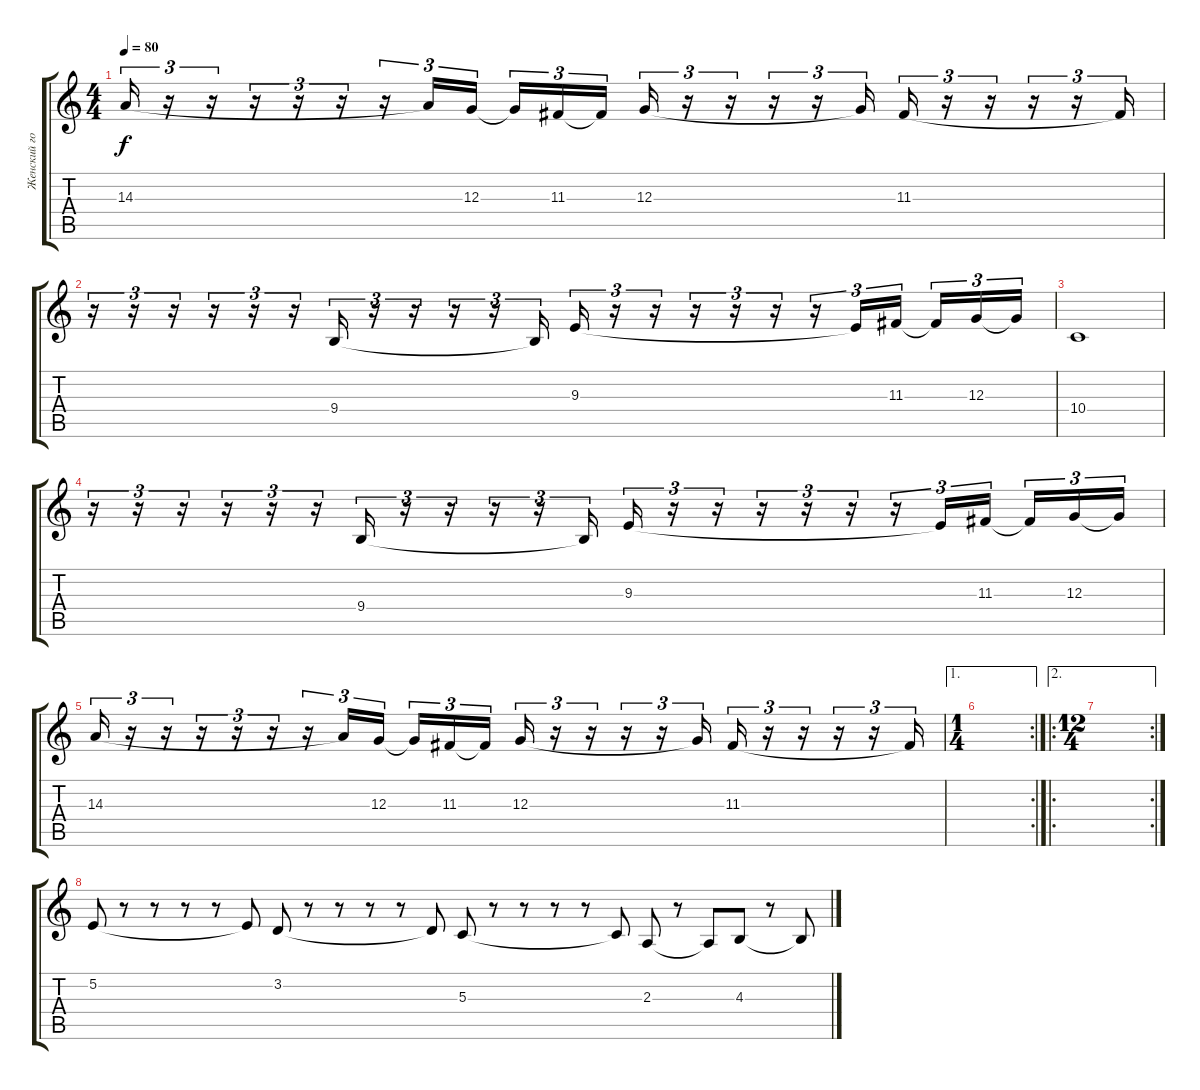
\track ("Женский голос" "Женский го") {instrument choiraahs}
\staff {score tabs}
\tuning (E4 B3 G3 D3 A2 E2) {hide}
\ts (4 4)
\tempo 80
\clef g2
\ks c
14.3.16{tu (3 2) dy f} r.16{tu (3 2)} r.16{tu (3 2)} r.16{tu (3 2)} r.16{tu (3 2)} r.16{tu (3 2)} r.16{tu (3 2)} 14.3{t}.16{tu (3 2)} 12.3.16{tu (3 2)} 12.3{t}.16{tu (3 2)} 11.3.16{tu (3 2)} 11.3{t}.16{tu (3 2)} 12.3.16{tu (3 2)} r.16{tu (3 2)} r.16{tu (3 2)} r.16{tu (3 2)} r.16{tu (3 2)} 12.3{t}.16{tu (3 2)} 11.3.16{tu (3 2)} r.16{tu (3 2)} r.16{tu (3 2)} r.16{tu (3 2)} r.16{tu (3 2)} 11.3{t}.16{tu (3 2)} |
r.16{tu (3 2)} r.16{tu (3 2)} r.16{tu (3 2)} r.16{tu (3 2)} r.16{tu (3 2)} r.16{tu (3 2)} 9.4.16{tu (3 2)} r.16{tu (3 2)} r.16{tu (3 2)} r.16{tu (3 2)} r.16{tu (3 2)} 9.4{t}.16{tu (3 2)} 9.3.16{tu (3 2)} r.16{tu (3 2)} r.16{tu (3 2)} r.16{tu (3 2)} r.16{tu (3 2)} r.16{tu (3 2)} r.16{tu (3 2)} 9.3{t}.16{tu (3 2)} 11.3.16{tu (3 2)} 11.3{t}.16{tu (3 2)} 12.3.16{tu (3 2)} 12.3{t}.16{tu (3 2)} |
10.4.1 |
r.16{tu (3 2)} r.16{tu (3 2)} r.16{tu (3 2)} r.16{tu (3 2)} r.16{tu (3 2)} r.16{tu (3 2)} 9.4.16{tu (3 2)} r.16{tu (3 2)} r.16{tu (3 2)} r.16{tu (3 2)} r.16{tu (3 2)} 9.4{t}.16{tu (3 2)} 9.3.16{tu (3 2)} r.16{tu (3 2)} r.16{tu (3 2)} r.16{tu (3 2)} r.16{tu (3 2)} r.16{tu (3 2)} r.16{tu (3 2)} 9.3{t}.16{tu (3 2)} 11.3.16{tu (3 2)} 11.3{t}.16{tu (3 2)} 12.3.16{tu (3 2)} 12.3{t}.16{tu (3 2)} |
14.3.16{tu (3 2)} r.16{tu (3 2)} r.16{tu (3 2)} r.16{tu (3 2)} r.16{tu (3 2)} r.16{tu (3 2)} r.16{tu (3 2)} 14.3{t}.16{tu (3 2)} 12.3.16{tu (3 2)} 12.3{t}.16{tu (3 2)} 11.3.16{tu (3 2)} 11.3{t}.16{tu (3 2)} 12.3.16{tu (3 2)} r.16{tu (3 2)} r.16{tu (3 2)} r.16{tu (3 2)} r.16{tu (3 2)} 12.3{t}.16{tu (3 2)} 11.3.16{tu (3 2)} r.16{tu (3 2)} r.16{tu (3 2)} r.16{tu (3 2)} r.16{tu (3 2)} 11.3{t}.16{tu (3 2)} |
\ae 1
\rc 2
\ts (1 4)
|
\ae 2
\ro
\rc 2
\ts (12 4)
|
5.2.8 r.8 r.8 r.8 r.8 5.2{t}.8 3.2.8 r.8 r.8 r.8 r.8 3.2{t}.8 5.3.8 r.8 r.8 r.8 r.8 5.3{t}.8 2.3.8 r.8 2.3{t}.8 4.3.8 r.8 4.3{t}.8
